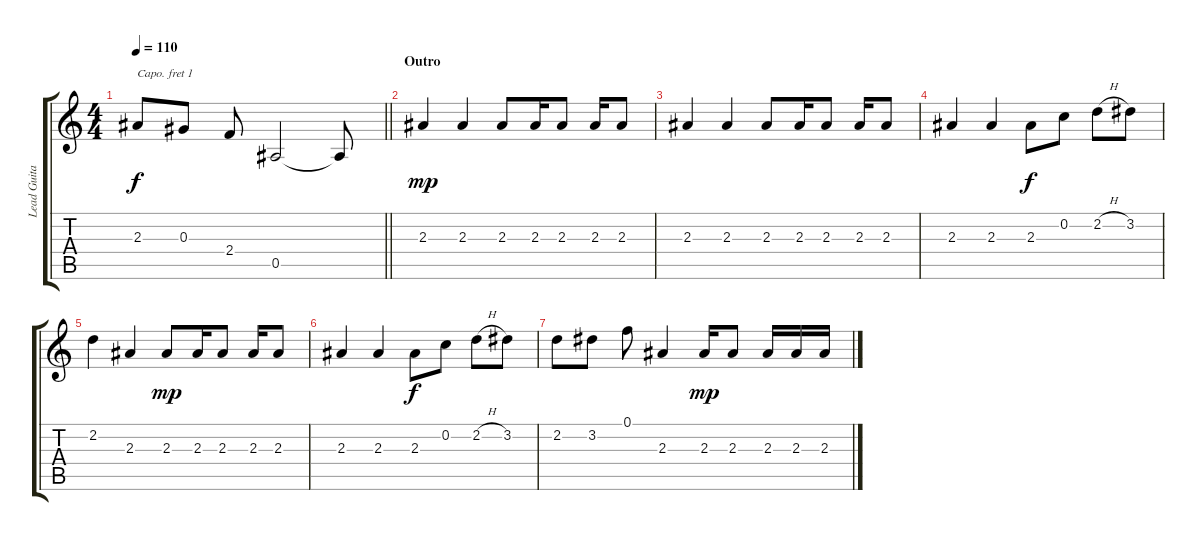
\track ("Lead Guitar" "Lead Guita") {instrument overdrivenguitar}
\staff {score tabs}
\capo 1
\tuning (E4 B3 G3 D3 A2 E2) {hide}
\ts (4 4)
\tempo 110
\clef g2
\barLineRight lightlight
\ks c
2.3.8{dy f} 0.3.8 2.4.8 0.5.2 0.5{t}.8 |
\section ("" "Outro")
2.3.4{dy mp} 2.3.4 2.3.8 2.3.16 2.3.8 2.3.16 2.3.8 |
2.3.4 2.3.4 2.3.8 2.3.16 2.3.8 2.3.16 2.3.8 |
2.3.4 2.3.4 2.3.8{dy f} 0.2.8 2.2{h}.8 3.2.8 |
2.2.4 2.3.4 2.3.8{dy mp} 2.3.16 2.3.8 2.3.16 2.3.8 |
2.3.4 2.3.4 2.3.8{dy f} 0.2.8 2.2{h}.8 3.2.8 |
2.2.8 3.2.8 0.1.8 2.3.4 2.3.16{dy mp} 2.3.8 2.3.16 2.3.16 2.3.16
